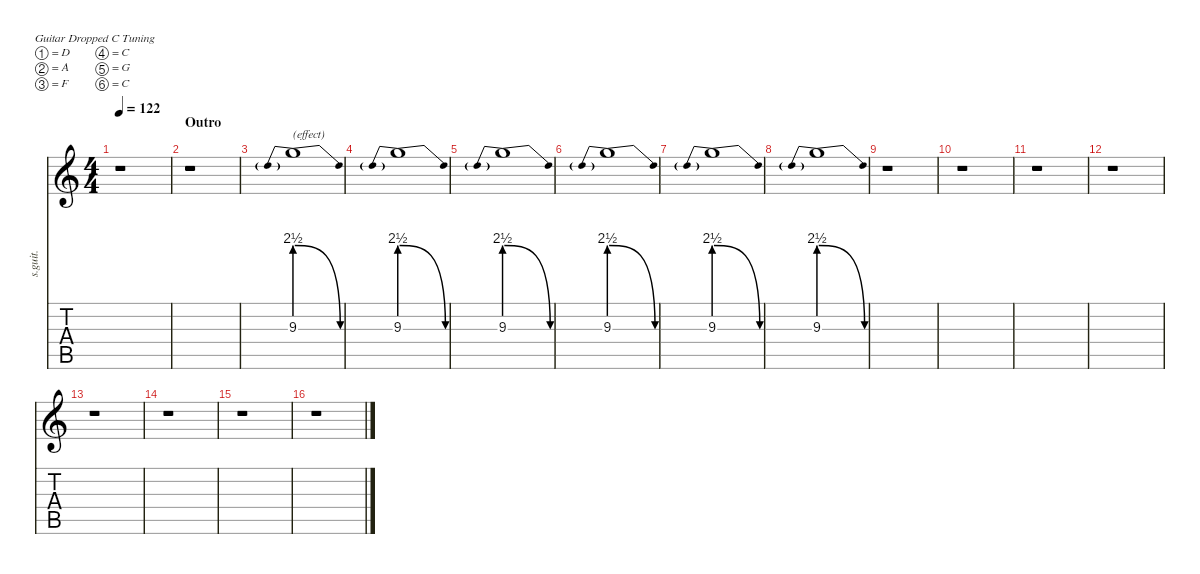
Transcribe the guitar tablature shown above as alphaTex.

\defaultSystemsLayout 4
\hideDynamics
\bracketExtendMode nobrackets
\track ("(Backing Vocals)" "s.guit.") {instrument lead5charang}
\staff {score tabs}
\tuning (D4 A3 F3 C3 G2 C2)
\displaytranspose 12
\ts (4 4)
\tempo 122
\clef g2
\ks c
r.1{dy mp} |
\section ("" "Outro")
r.1 |
9.3{be (prebendrelease 0 10 60 0)}.1{txt "(effect)" lyrics (0 "") lyrics (1 "") lyrics (2 "") lyrics (3 "") lyrics (4 "") dy f} |
9.3{be (prebendrelease 0 10 60 0)}.1{lyrics (0 "") lyrics (1 "") lyrics (2 "") lyrics (3 "") lyrics (4 "")} |
9.3{be (prebendrelease 0 10 60 0)}.1{lyrics (0 "") lyrics (1 "") lyrics (2 "") lyrics (3 "") lyrics (4 "")} |
9.3{be (prebendrelease 0 10 60 0)}.1{lyrics (0 "") lyrics (1 "") lyrics (2 "") lyrics (3 "") lyrics (4 "")} |
9.3{be (prebendrelease 0 10 60 0)}.1{lyrics (0 "") lyrics (1 "") lyrics (2 "") lyrics (3 "") lyrics (4 "")} |
9.3{be (prebendrelease 0 10 60 0)}.1{lyrics (0 "") lyrics (1 "") lyrics (2 "") lyrics (3 "") lyrics (4 "")} |
r.1 |
r.1 |
r.1 |
r.1 |
r.1 |
r.1 |
r.1 |
r.1
